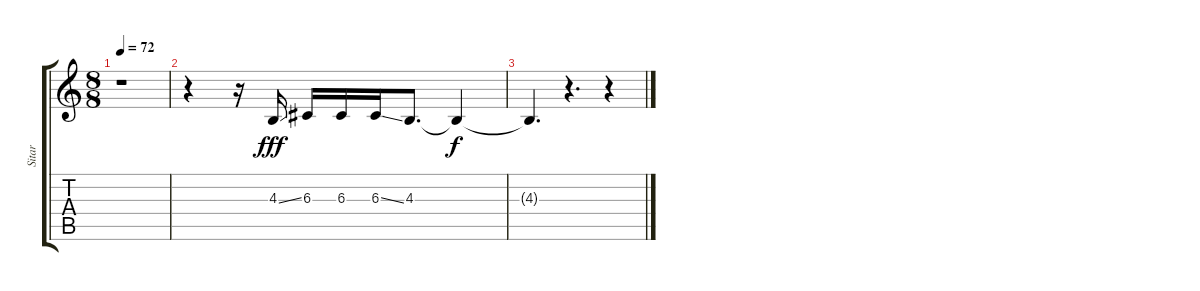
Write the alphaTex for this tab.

\track ("Sitar" "Sitar") {instrument sitar}
\staff {score tabs}
\tuning (E4 B3 G3 D3 A2 E2) {hide}
\ts (8 8)
\tempo 72
\clef g2
\ks c
r.1{dy fff} |
r.4 r.16 4.3{ss}.16 6.3.16 6.3.16 6.3{ss}.16 4.3.8{d} 4.3{t}.4{dy f} |
4.3{t}.4{d} r.4{d} r.4
